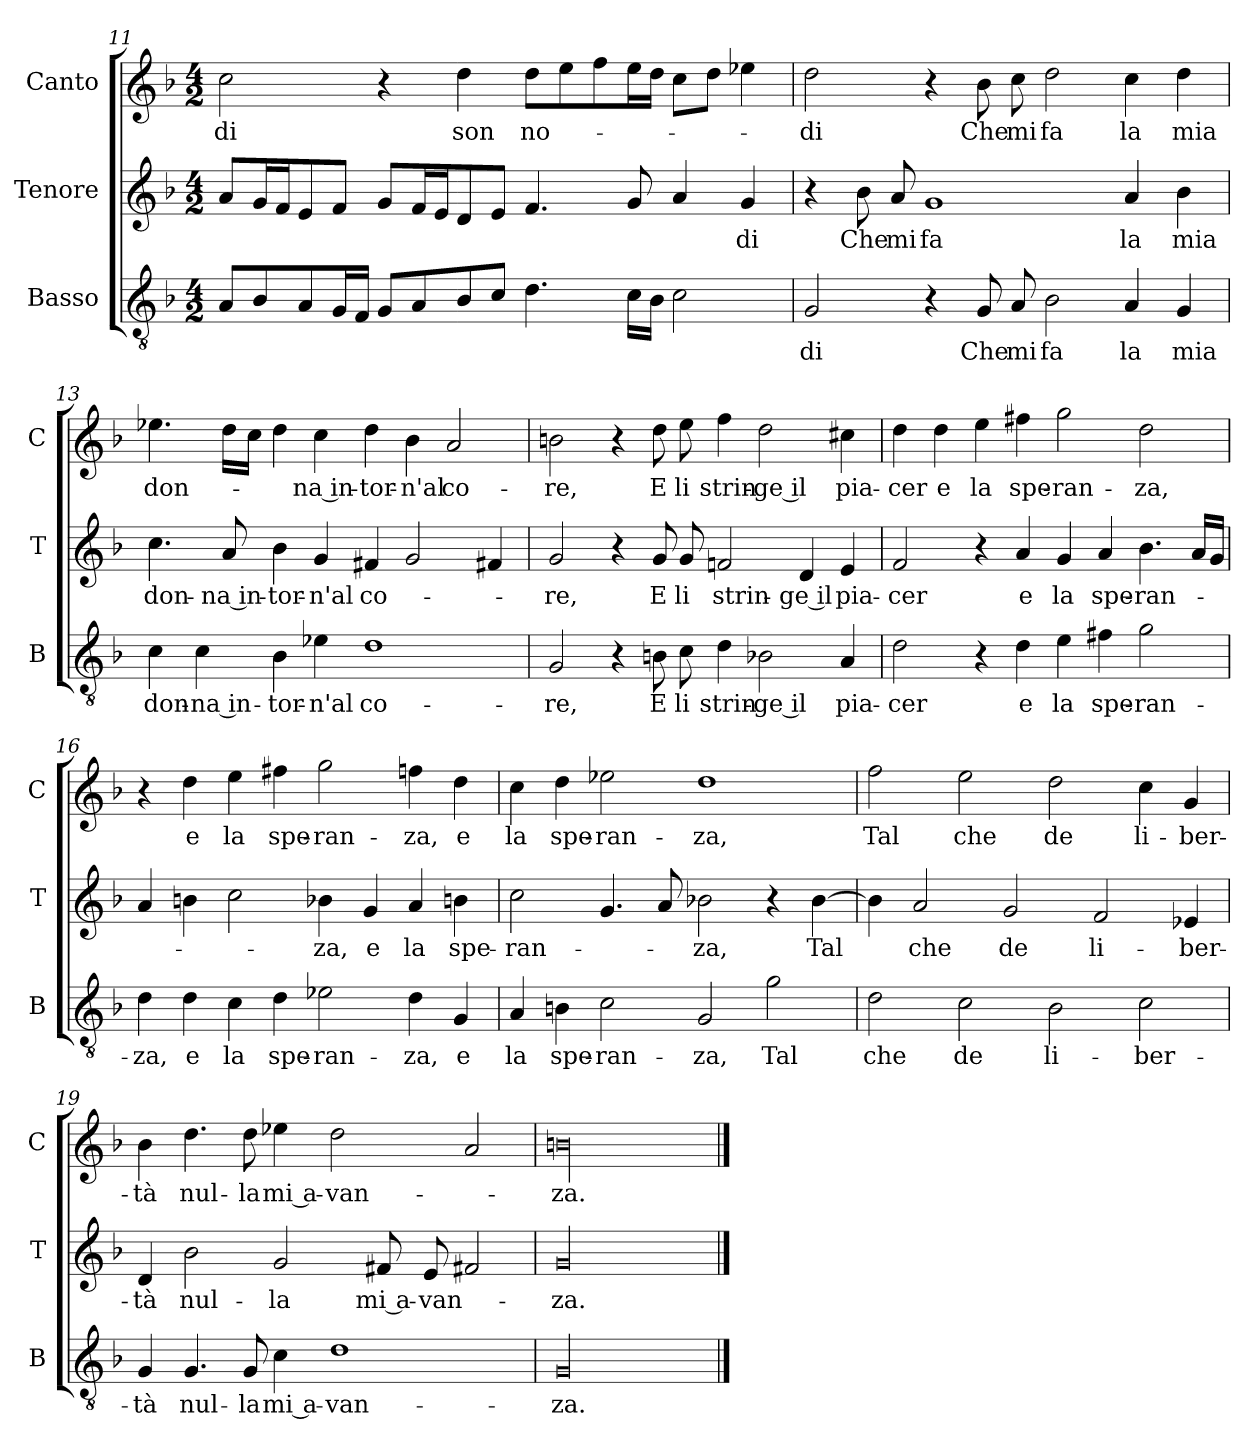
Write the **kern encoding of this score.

**kern	**text	**kern	**text	**kern	**text
*part3	*part3	*part2	*part2	*part1	*part1
*staff3	*staff3	*staff2	*staff2	*staff1	*staff1
*I"Basso	*	*I"Tenore	*	*I"Canto	*
*I'B	*	*I'T	*	*I'C	*
*clefGv2	*	*clefG2	*	*clefG2	*
*k[b-]	*	*k[b-]	*	*k[b-]	*
*M4/2	*	*M4/2	*	*M4/2	*
=11	=11	=11	=11	=11	=11
8AL	.	8aL	.	2cc	-di
8B-	.	16gL	.	.	.
.	.	16fJ	.	.	.
8A	.	8e	.	.	.
16GL	.	8fJ	.	.	.
16FJJ	.	.	.	.	.
8GL	.	8gL	.	4r	.
8A	.	16fL	.	.	.
.	.	16eJ	.	.	.
8B-	.	8d	.	4dd	son
8cJ	.	8eJ	.	.	.
4.d	.	4.f	.	8ddL	no-
.	.	.	.	8ee	.
.	.	.	.	8ff	.
16cLL	.	8g	.	16eeL	.
16B-JJ	.	.	.	16ddJJ	.
2c	.	4a	.	8ccL	.
.	.	.	.	8ddJ	.
.	.	4g	-di	4ee-X	.
=12	=12	=12	=12	=12	=12
2G	-di	4r	.	2dd	-di
.	.	8b-	Che	.	.
.	.	8a	mi	.	.
4r	.	1g	fa	4r	.
8G	Che	.	.	8b-	Che
8A	mi	.	.	8cc	mi
2B-	fa	.	.	2dd	fa
4A	la	4a	la	4cc	la
4G	mia	4b-	mia	4dd	mia
=13	=13	=13	=13	=13	=13
4c	don-	4.cc	don-	4.ee-X	don-
4c	-na in-	.	.	.	.
.	.	8a	-na in-	16ddLL	.
.	.	.	.	16ccJJ	.
4B-	-tor-	4b-	-tor-	4dd	.
4e-X	-n'al	4g	-n'al	4cc	-na in-
1d	co-	4f#X	co-	4dd	-tor-
.	.	2g	.	4b-	-n'al
.	.	.	.	2a	co-
.	.	4f#X	.	.	.
=14	=14	=14	=14	=14	=14
2G	-re,	2g	-re,	2bn	-re,
4r	.	4r	.	4r	.
8Bn	E	8g	E	8dd	E
8c	li	8g	li	8ee	li
4d	strin-	2fn	strin-	4ff	strin-
2B-X	-ge il	.	.	2dd	-ge il
.	.	4d	-ge il	.	.
4A	pia-	4e	pia-	4cc#X	pia-
=15	=15	=15	=15	=15	=15
2d	-cer	2f	-cer	4dd	-cer
.	.	.	.	4dd	e
4r	.	4r	.	4ee	la
4d	e	4a	e	4ff#X	spe-
4e	la	4g	la	2gg	-ran-
4f#X	spe-	4a	spe-	.	.
2g	-ran-	4.b-	-ran-	2dd	-za,
.	.	16aLL	.	.	.
.	.	16gJJ	.	.	.
=16	=16	=16	=16	=16	=16
4d	-za,	4a	.	4r	.
4d	e	4bn	.	4dd	e
4c	la	2cc	.	4ee	la
4d	spe-	.	.	4ff#X	spe-
2e-X	-ran-	4b-X	-za,	2gg	-ran-
.	.	4g	e	.	.
4d	-za,	4a	la	4ffn	-za,
4G	e	4bn	spe-	4dd	e
=17	=17	=17	=17	=17	=17
4A	la	2cc	-ran-	4cc	la
4Bn	spe-	.	.	4dd	spe-
2c	-ran-	4.g	.	2ee-X	-ran-
.	.	8a	.	.	.
2G	-za,	2b-X	-za,	1dd	-za,
2g	Tal	4r	.	.	.
.	.	[4b-	Tal	.	.
=18	=18	=18	=18	=18	=18
2d	che	4b-]	.	2ff	Tal
.	.	2a	che	.	.
2c	de	.	.	2ee	che
.	.	2g	de	.	.
2B-	li-	.	.	2dd	de
.	.	2f	li-	.	.
2c	-ber-	.	.	4cc	li-
.	.	4e-X	-ber-	4g	-ber-
=19	=19	=19	=19	=19	=19
4G	-tà	4d	-tà	4b-	-tà
4.G	nul-	2b-	nul-	4.dd	nul-
8G	-la	.	.	8dd	-la
4c	mi a-	2g	-la	4ee-X	mi a-
1d	-van-	.	.	2dd	-van-
.	.	8f#X	mi a-	.	.
.	.	8e	-van-	.	.
.	.	2f#X	.	2a	.
=20	=20	=20	=20	=20	=20
!LO:N:vis=00	!	!LO:N:vis=00	!	!LO:N:vis=00	!
0G	-za.	0g	-za.	0bn	-za.
==	==	==	==	==	==
*-	*-	*-	*-	*-	*-
